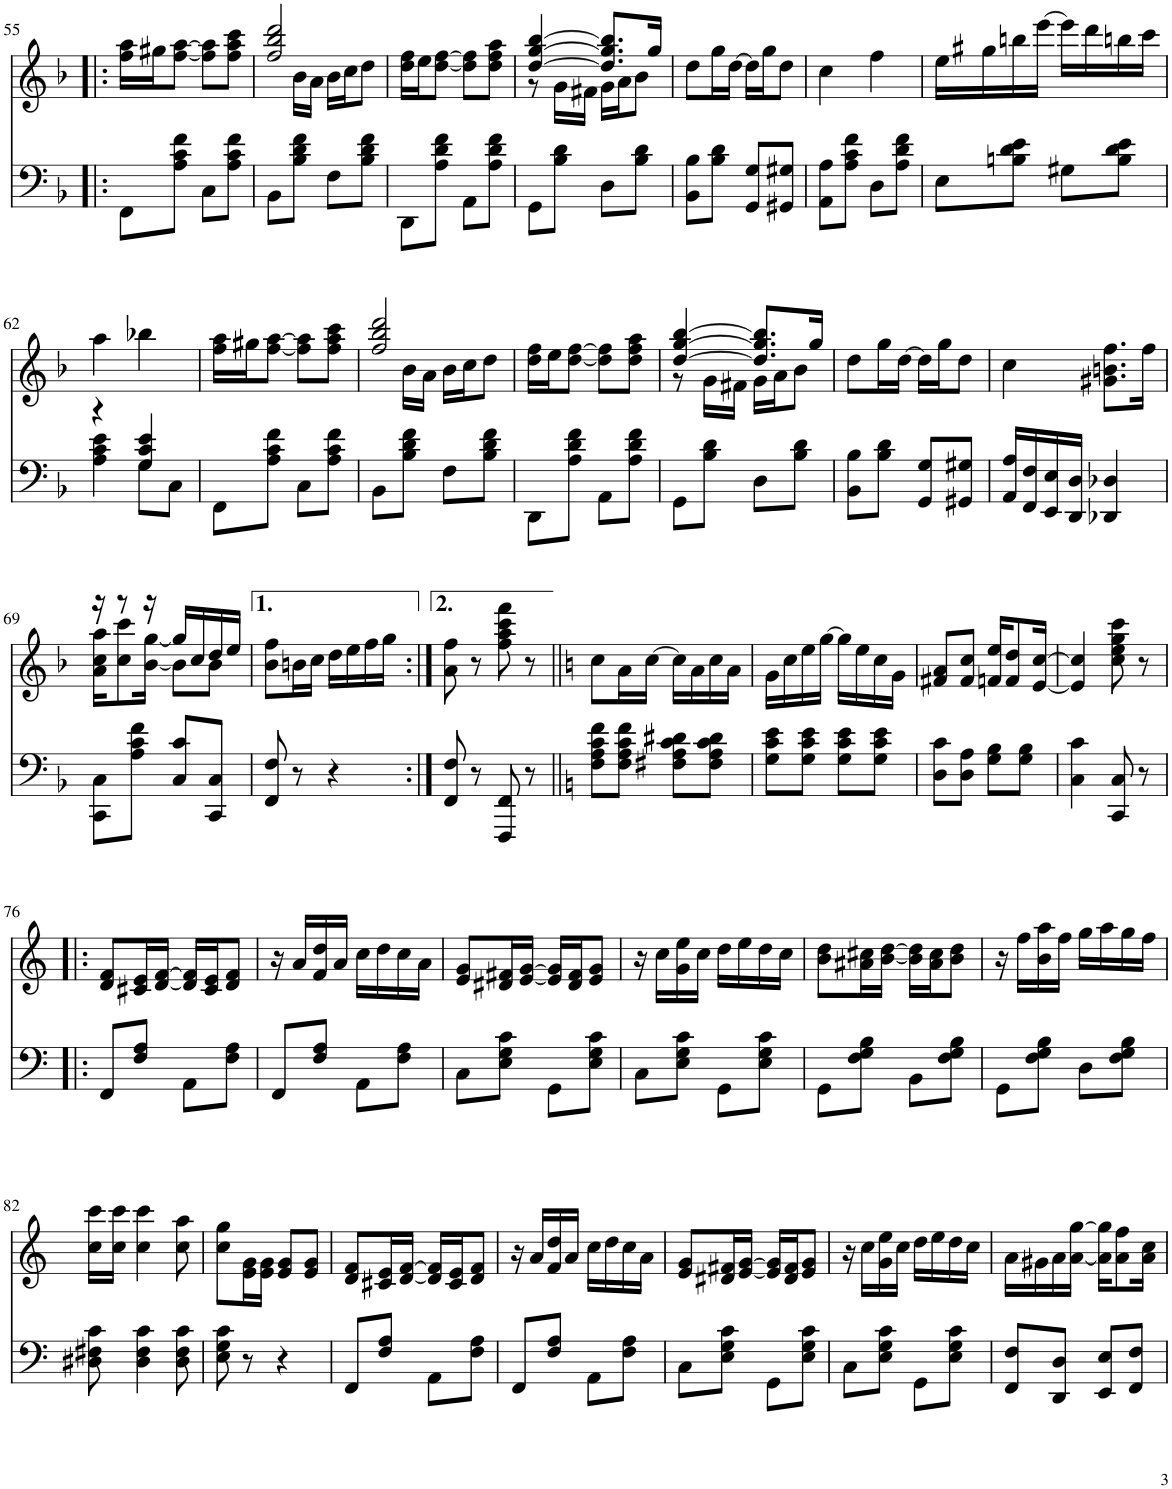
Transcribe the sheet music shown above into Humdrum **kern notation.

**kern	**kern
*part1	*part1
*staff2	*staff1
*I"Piano	*
*I'Pno.	*
!!LO:PB:g=z
*clefF4	*clefG2
*k[b-]	*k[b-]
*M2/4	*M2/4
=55!|:	=55!|:
8FF\L	16ff\ 16aa\LL
.	16gg#X\J
8A\ 8c\ 8f\J	[8ff\ [8aa\J
8C\L	8ff\] 8aa\]L
8A\ 8c\ 8f\J	8ff\ 8aa\ 8ccc\J
=56	=56
*	*^
8BB-\L	2ff/ 2bb-/ 2ddd/	8ryy
8B-\ 8d\ 8f\J	.	16b-\LL
.	.	16a\JJ
8F\L	.	16b-\LL
.	.	16cc\J
8B-\ 8d\ 8f\J	.	8dd\J
*	*v	*v
=57	=57
8DD\L	16dd\ 16ff\LL
.	16ee\J
8A\ 8d\ 8f\J	[8dd\ [8ff\J
8AA\L	8dd\] 8ff\]L
8A\ 8d\ 8f\J	8dd\ 8ff\ 8aa\J
=58	=58
*	*^
8GG\L	[4dd/ [4gg/ [4bb-/	8r
8B-\ 8d\J	.	16g\LL
.	.	16f#X\JJ
8D\L	8.dd/] 8.gg/] 8.bb-/]L	16g\LL
.	.	16a\J
8B-\ 8d\J	.	8b-\J
.	16gg/Jk	.
*	*v	*v
=59	=59
8BB-\ 8B-\L	8dd\L
8B-\ 8d\J	16gg\L
.	[16dd\JJ
8GG/ 8G/L	16dd\LL]
.	16gg\J
8GG#X/ 8G#X/J	8dd\J
=60	=60
8AA\ 8A\L	4cc\
8A\ 8c\ 8f\J	.
8D\L	4ff\
8A\ 8d\ 8f\J	.
=61	=61
8E\L	16ee\LL
.	16gg#X\
8Bn\ 8d\ 8e\J	16bbn\
.	[16eee\JJ
8G#X\L	16eee\LL]
.	16ddd\
8B\ 8d\ 8e\J	16bbn\
.	16ccc\JJ
!!LO:LB:g=z
=62	=62
*^	*
4r	4A\ 4c\ 4e\	4aa\
4G/ 4c/ 4e/	8G\L	4bb-X\
.	8C\J	.
*v	*v	*
=63	=63
8FF\L	16ff\ 16aa\LL
.	16gg#X\J
8A\ 8c\ 8f\J	[8ff\ [8aa\J
8C\L	8ff\] 8aa\]L
8A\ 8c\ 8f\J	8ff\ 8aa\ 8ccc\J
=64	=64
*	*^
8BB-\L	2ff/ 2bb-/ 2ddd/	8ryy
8B-\ 8d\ 8f\J	.	16b-\LL
.	.	16a\JJ
8F\L	.	16b-\LL
.	.	16cc\J
8B-\ 8d\ 8f\J	.	8dd\J
*	*v	*v
=65	=65
8DD\L	16dd\ 16ff\LL
.	16ee\J
8A\ 8d\ 8f\J	[8dd\ [8ff\J
8AA\L	8dd\] 8ff\]L
8A\ 8d\ 8f\J	8dd\ 8ff\ 8aa\J
=66	=66
*	*^
8GG\L	[4dd/ [4gg/ [4bb-/	8r
8B-\ 8d\J	.	16g\LL
.	.	16f#X\JJ
8D\L	8.dd/] 8.gg/] 8.bb-/]L	16g\LL
.	.	16a\J
8B-\ 8d\J	.	8b-\J
.	16gg/Jk	.
*	*v	*v
=67	=67
8BB-\ 8B-\L	8dd\L
8B-\ 8d\J	16gg\L
.	[16dd\JJ
8GG/ 8G/L	16dd\LL]
.	16gg\J
8GG#X/ 8G#X/J	8dd\J
=68	=68
16AA/ 16A/LL	4cc\
16FF/ 16F/	.
16EE/ 16E/	.
16DD/ 16D/JJ	.
4DD-X/ 4D-X/	8.g#X\ 8.bn\ 8.ff\L
.	16ff\Jk
!!LO:LB:g=z
=69	=69
*	*^
8CC\ 8C\L	16r	16a\ 16cc\ 16aa\KL
.	8r	8cc\ 8ccc\
8A\ 8c\ 8f\J	.	.
.	16r	[16b-\ [16gg\Jk
8C/ 8c/L	16gg/LL]	8b-\L]
.	16cc/	.
8CC/ 8C/J	16dd/	8b-\J
.	16ee/JJ	.
*	*v	*v
=70	=70
8FF/ 8F/	8b-\ 8ff\L
8r	16bn\L
.	16cc\JJ
4r	16dd\LL
.	16ee\
.	16ff\
.	16gg\JJ
=71:|!	=71:|!
8FF/ 8F/	8a\ 8ff\
8r	8r
8FFF/ 8FF/	8ff\ 8aa\ 8ccc\ 8fff\
8r	8r
=72||	=72||
*k[]	*k[]
8F\ 8A\ 8c\ 8f\L	8cc\L
8F\ 8A\ 8c\ 8f\J	16a\L
.	[16cc\JJ
8F#X\ 8A\ 8c\ 8d#X\L	16cc\LL]
.	16a\
8F#\ 8A\ 8c\ 8d#\J	16cc\
.	16a\JJ
=73	=73
8G\ 8c\ 8e\L	16g\LL
.	16cc\
8G\ 8c\ 8e\J	16ee\
.	[16gg\JJ
8G\ 8c\ 8e\L	16gg\LL]
.	16ee\
8G\ 8c\ 8e\J	16cc\
.	16g\JJ
=74	=74
8D\ 8c\L	8f#X/ 8a/L
8D\ 8A\J	8f#/ 8cc/J
8G\ 8B\L	16fn/ 16ee/KL
.	8f/ 8dd/
8G\ 8B\J	.
.	[16e/ [16cc/Jk
=75	=75
4C\ 4c\	4e/] 4cc/]
8CC/ 8C/	8cc\ 8ee\ 8gg\ 8ccc\
8r	8r
!!LO:LB:g=z
=76!|:	=76!|:
8FF/L	8d/ 8f/L
8F/ 8A/J	16c#X/ 16e/L
.	[16d/ [16f/JJ
8AA\L	16d/] 16f/]LL
.	16c#/ 16e/J
8F\ 8A\J	8d/ 8f/J
=77	=77
8FF/L	16r
.	16a/LL
8F/ 8A/J	16f/ 16dd/
.	16a/JJ
8AA\L	16cc\LL
.	16dd\
8F\ 8A\J	16cc\
.	16a\JJ
=78	=78
8C\L	8e/ 8g/L
8E\ 8G\ 8c\J	16d#X/ 16f#X/L
.	[16e/ [16g/JJ
8GG\L	16e/] 16g/]LL
.	16d#/ 16f#/J
8E\ 8G\ 8c\J	8e/ 8g/J
=79	=79
8C\L	16r
.	16cc\LL
8E\ 8G\ 8c\J	16g\ 16ee\
.	16cc\JJ
8GG\L	16dd\LL
.	16ee\
8E\ 8G\ 8c\J	16dd\
.	16cc\JJ
=80	=80
8GG\L	8b\ 8dd\L
8F\ 8G\ 8B\J	16a#X\ 16cc#X\L
.	[16b\ [16dd\JJ
8BB\L	16b\] 16dd\]LL
.	16a#\ 16cc#\J
8F\ 8G\ 8B\J	8b\ 8dd\J
=81	=81
8GG\L	16r
.	16ff\LL
8F\ 8G\ 8B\J	16b\ 16aa\
.	16ff\JJ
8D\L	16gg\LL
.	16aa\
8F\ 8G\ 8B\J	16gg\
.	16ff\JJ
!!LO:LB:g=z
=82	=82
8D#X\ 8F#X\ 8c\	16cc\ 16ccc\LL
.	16cc\ 16ccc\JJ
4D#\ 4F#\ 4c\	4cc\ 4ccc\
8D#\ 8F#\ 8c\	8cc\ 8aa\
=83	=83
8E\ 8G\ 8c\	8cc\ 8gg\L
8r	16e\ 16g\L
.	16e\ 16g\JJ
4r	8e/ 8g/L
.	8e/ 8g/J
=84	=84
8FF/L	8d/ 8f/L
8F/ 8A/J	16c#X/ 16e/L
.	[16d/ [16f/JJ
8AA\L	16d/] 16f/]LL
.	16c#/ 16e/J
8F\ 8A\J	8d/ 8f/J
=85	=85
8FF/L	16r
.	16a/LL
8F/ 8A/J	16f/ 16dd/
.	16a/JJ
8AA\L	16cc\LL
.	16dd\
8F\ 8A\J	16cc\
.	16a\JJ
=86	=86
8C\L	8e/ 8g/L
8E\ 8G\ 8c\J	16d#X/ 16f#X/L
.	[16e/ [16g/JJ
8GG\L	16e/] 16g/]LL
.	16d#/ 16f#/J
8E\ 8G\ 8c\J	8e/ 8g/J
=87	=87
8C\L	16r
.	16cc\LL
8E\ 8G\ 8c\J	16g\ 16ee\
.	16cc\JJ
8GG\L	16dd\LL
.	16ee\
8E\ 8G\ 8c\J	16dd\
.	16cc\JJ
=88	=88
8FF/ 8F/L	16a\LL
.	16g#X\
8DD/ 8D/J	16a\
.	[16a\ [16gg\JJ
8EE/ 8E/L	16a\] 16gg\]KL
.	8a\ 8ff\
8FF/ 8F/J	.
.	16a\ 16cc\Jk
=	=
*-	*-
